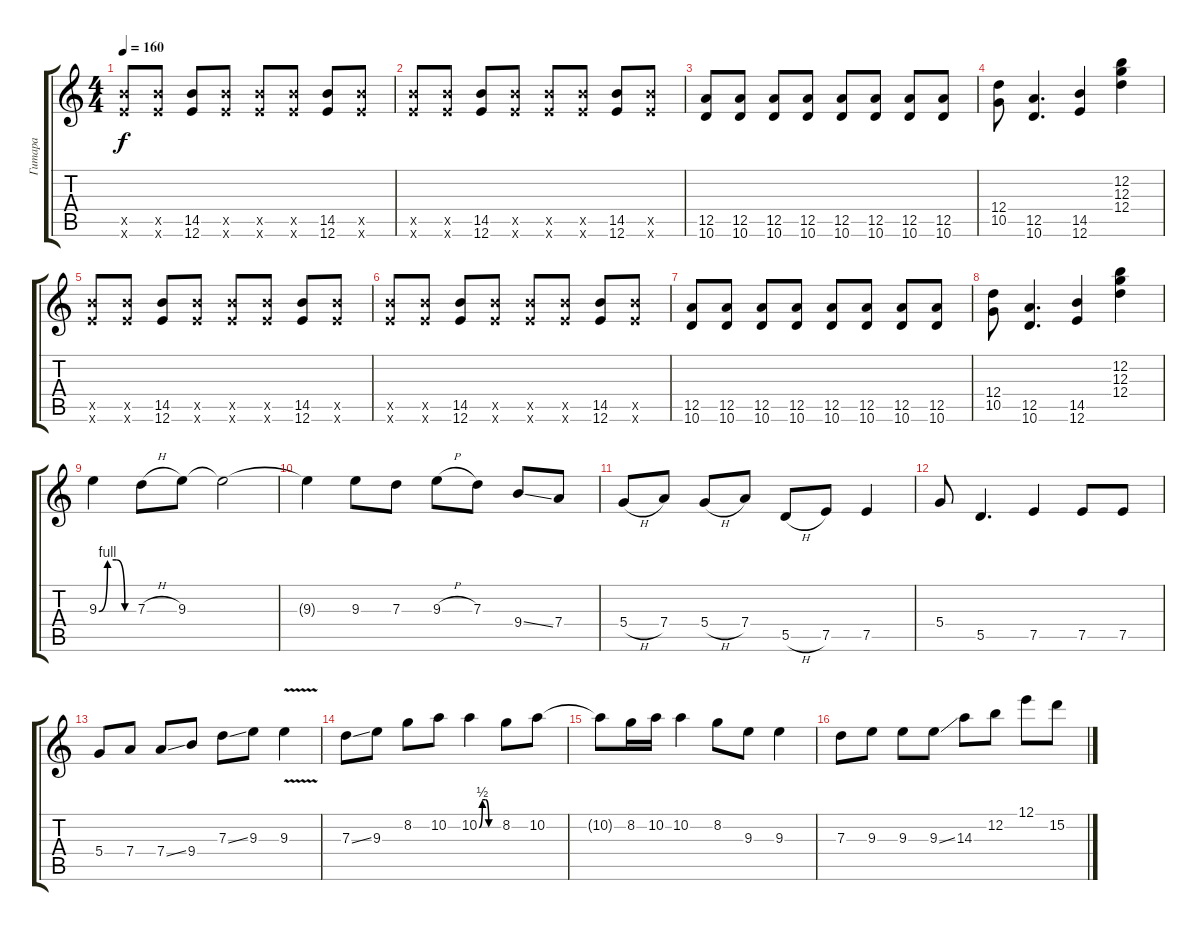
\track ("Гитара" "Гитара") {instrument overdrivenguitar}
\staff {score tabs}
\tuning (E4 B3 G3 D3 A2 E2) {hide}
\ts (4 4)
\tempo 160
\clef g2
\ks c
(14.5{x} 12.6{x}).8{dy f} (14.5{x} 12.6{x}).8 (14.5 12.6).8 (14.5{x} 12.6{x}).8 (14.5{x} 12.6{x}).8 (14.5{x} 12.6{x}).8 (14.5 12.6).8 (14.5{x} 12.6{x}).8 |
(14.5{x} 12.6{x}).8 (14.5{x} 12.6{x}).8 (14.5 12.6).8 (14.5{x} 12.6{x}).8 (14.5{x} 12.6{x}).8 (14.5{x} 12.6{x}).8 (14.5 12.6).8 (14.5{x} 12.6{x}).8 |
(12.5 10.6).8 (12.5 10.6).8 (12.5 10.6).8 (12.5 10.6).8 (12.5 10.6).8 (12.5 10.6).8 (12.5 10.6).8 (12.5 10.6).8 |
(12.4 10.5).8 (12.5 10.6).4{d} (14.5 12.6).4 (12.2 12.3 12.4).4 |
(14.5{x} 12.6{x}).8 (14.5{x} 12.6{x}).8 (14.5 12.6).8 (14.5{x} 12.6{x}).8 (14.5{x} 12.6{x}).8 (14.5{x} 12.6{x}).8 (14.5 12.6).8 (14.5{x} 12.6{x}).8 |
(14.5{x} 12.6{x}).8 (14.5{x} 12.6{x}).8 (14.5 12.6).8 (14.5{x} 12.6{x}).8 (14.5{x} 12.6{x}).8 (14.5{x} 12.6{x}).8 (14.5 12.6).8 (14.5{x} 12.6{x}).8 |
(12.5 10.6).8 (12.5 10.6).8 (12.5 10.6).8 (12.5 10.6).8 (12.5 10.6).8 (12.5 10.6).8 (12.5 10.6).8 (12.5 10.6).8 |
(12.4 10.5).8 (12.5 10.6).4{d} (14.5 12.6).4 (12.2 12.3 12.4).4 |
9.3{be (custom 0 0 15 4 30 4 45 0 60 0)}.4 7.3{h}.8 9.3.8 9.3{t}.2 |
9.3{t}.4 9.3.8 7.3.8 9.3{h}.8 7.3.8 9.4{ss}.8 7.4.8 |
5.4{h}.8 7.4.8 5.4{h}.8 7.4.8 5.5{h}.8 7.5.8 7.5.4 |
5.4.8 5.5.4{d} 7.5.4 7.5.8 7.5.8 |
5.4.8 7.4.8 7.4{ss}.8 9.4.8 7.3{ss}.8 9.3.8 9.3{v}.4 |
7.3{ss}.8 9.3.8 8.2.8 10.2.8 10.2{be (custom 0 0 10 2 20 2 30 0 60 0)}.4 8.2.8 10.2.8 |
10.2{t}.8 8.2.16 10.2.16 10.2.4 8.2.8 9.3.8 9.3.4 |
7.3.8 9.3.8 9.3.8 9.3{ss}.8 14.3.8 12.2.8 12.1.8 15.2.8
